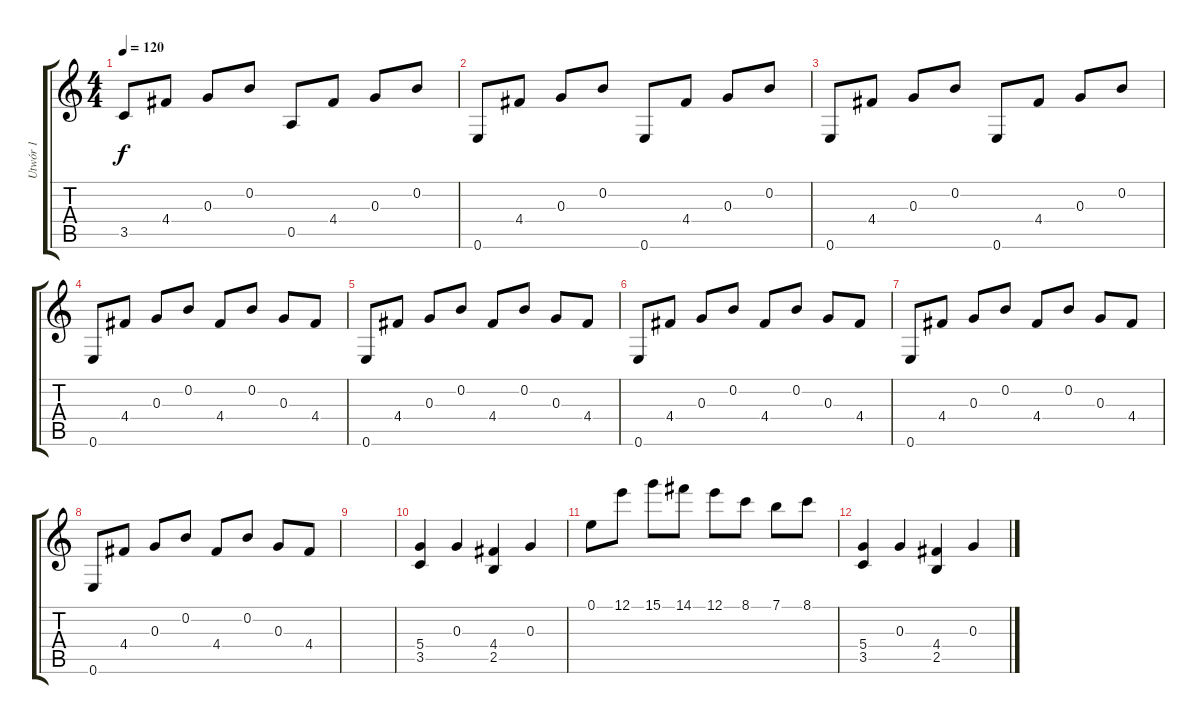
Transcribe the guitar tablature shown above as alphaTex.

\track ("Utwór 1" "Utwór 1") {instrument acousticguitarsteel}
\staff {score tabs}
\tuning (E4 B3 G3 D3 A2 E2) {hide}
\ts (4 4)
\tempo 120
\clef g2
\ks c
3.5.8{dy f volume 10} 4.4.8 0.3.8 0.2.8 0.5.8 4.4.8 0.3.8 0.2.8 |
0.6.8 4.4.8 0.3.8 0.2.8 0.6.8 4.4.8 0.3.8 0.2.8 |
0.6.8 4.4.8 0.3.8 0.2.8 0.6.8 4.4.8 0.3.8 0.2.8 |
0.6.8 4.4.8 0.3.8 0.2.8 4.4.8 0.2.8 0.3.8 4.4.8 |
0.6.8 4.4.8 0.3.8 0.2.8 4.4.8 0.2.8 0.3.8 4.4.8 |
0.6.8 4.4.8 0.3.8 0.2.8 4.4.8 0.2.8 0.3.8 4.4.8 |
0.6.8 4.4.8 0.3.8 0.2.8 4.4.8 0.2.8 0.3.8 4.4.8 |
0.6.8 4.4.8 0.3.8 0.2.8 4.4.8 0.2.8 0.3.8 4.4.8 |
|
(5.4 3.5).4 0.3.4 (4.4 2.5).4 0.3.4 |
0.1.8 12.1.8 15.1.8 14.1.8 12.1.8 8.1.8 7.1.8 8.1.8 |
(5.4 3.5).4 0.3.4 (4.4 2.5).4 0.3.4
